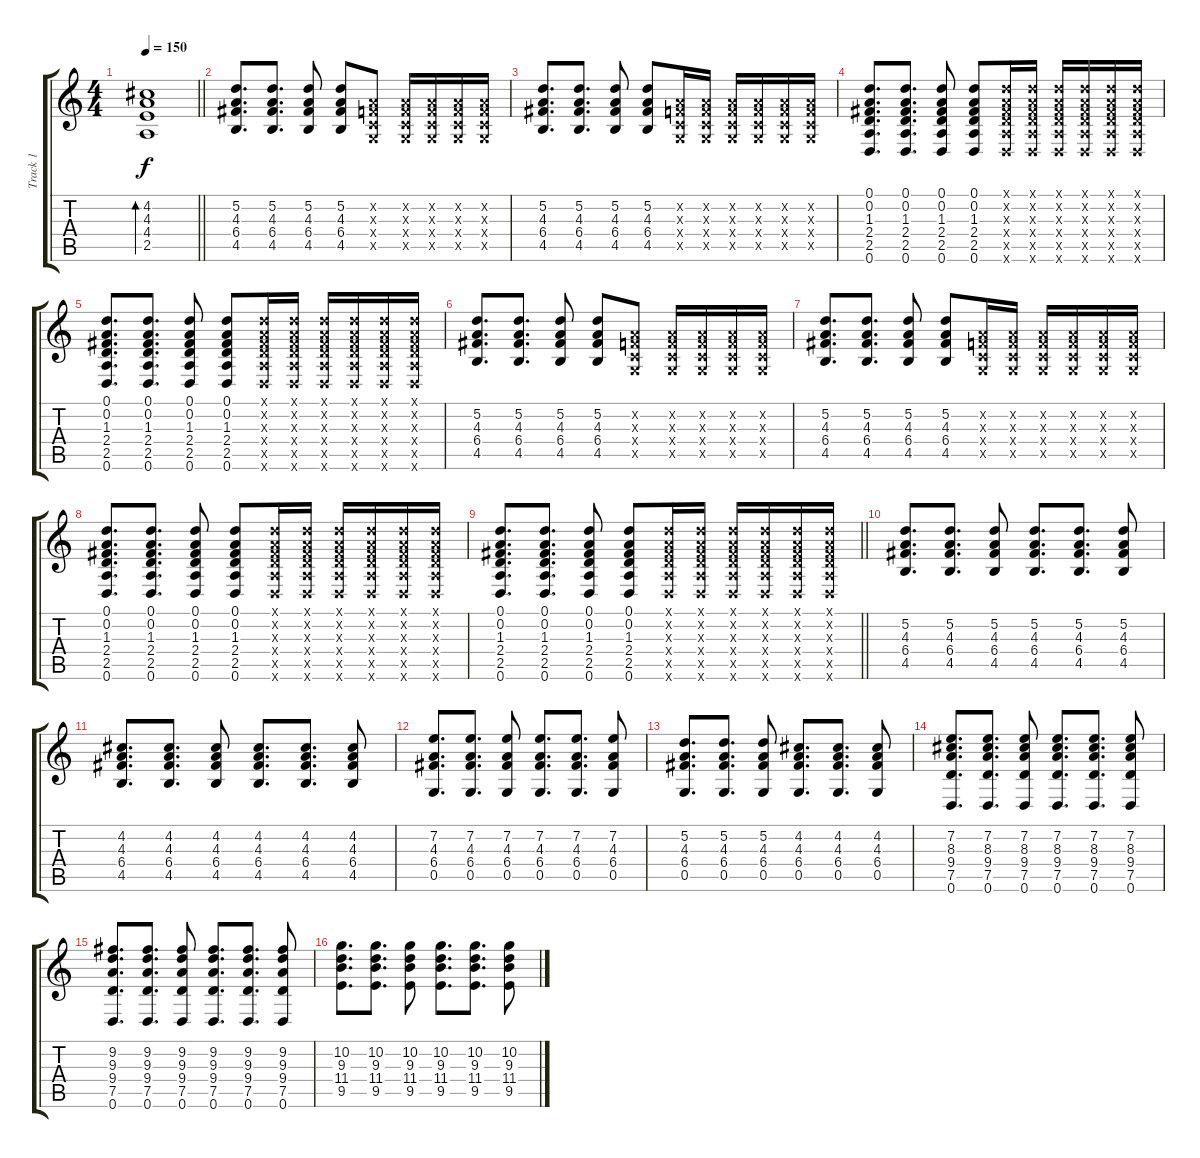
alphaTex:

\track ("Track 1" "Track 1") {instrument electricguitarjazz}
\staff {score tabs}
\tuning (D4 A3 F3 C3 G2 D2) {hide}
\ts (4 4)
\tempo 150
\clef g2
\barLineRight lightlight
\ks c
(4.2 4.3 4.4 2.5).1{bd 120 dy f} |
\section ("" "")
(5.2 4.3 6.4 4.5).8{d instrument distortionguitar} (5.2 4.3 6.4 4.5).8{d} (5.2 4.3 6.4 4.5).8 (5.2 4.3 6.4 4.5).8 (0.2{x} 0.3{x} 0.4{x} 0.5{x}).8 (0.2{x} 0.3{x} 0.4{x} 0.5{x}).16 (0.2{x} 0.3{x} 0.4{x} 0.5{x}).16 (0.2{x} 0.3{x} 0.4{x} 0.5{x}).16 (0.2{x} 0.3{x} 0.4{x} 0.5{x}).16 |
(5.2 4.3 6.4 4.5).8{d} (5.2 4.3 6.4 4.5).8{d} (5.2 4.3 6.4 4.5).8 (5.2 4.3 6.4 4.5).8 (0.2{x} 0.3{x} 0.4{x} 0.5{x}).16 (0.2{x} 0.3{x} 0.4{x} 0.5{x}).16 (0.2{x} 0.3{x} 0.4{x} 0.5{x}).16 (0.2{x} 0.3{x} 0.4{x} 0.5{x}).16 (0.2{x} 0.3{x} 0.4{x} 0.5{x}).16 (0.2{x} 0.3{x} 0.4{x} 0.5{x}).16 |
(0.1 0.2 1.3 2.4 2.5 0.6).8{d} (0.1 0.2 1.3 2.4 2.5 0.6).8{d} (0.1 0.2 1.3 2.4 2.5 0.6).8 (0.1 0.2 1.3 2.4 2.5 0.6).8 (0.1{x} 0.2{x} 1.3{x} 2.4{x} 2.5{x} 0.6{x}).16 (0.1{x} 0.2{x} 1.3{x} 2.4{x} 2.5{x} 0.6{x}).16 (0.1{x} 0.2{x} 1.3{x} 2.4{x} 2.5{x} 0.6{x}).16 (0.1{x} 0.2{x} 1.3{x} 2.4{x} 2.5{x} 0.6{x}).16 (0.1{x} 0.2{x} 1.3{x} 2.4{x} 2.5{x} 0.6{x}).16 (0.1{x} 0.2{x} 1.3{x} 2.4{x} 2.5{x} 0.6{x}).16 |
(0.1 0.2 1.3 2.4 2.5 0.6).8{d} (0.1 0.2 1.3 2.4 2.5 0.6).8{d} (0.1 0.2 1.3 2.4 2.5 0.6).8 (0.1 0.2 1.3 2.4 2.5 0.6).8 (0.1{x} 0.2{x} 1.3{x} 2.4{x} 2.5{x} 0.6{x}).16 (0.1{x} 0.2{x} 1.3{x} 2.4{x} 2.5{x} 0.6{x}).16 (0.1{x} 0.2{x} 1.3{x} 2.4{x} 2.5{x} 0.6{x}).16 (0.1{x} 0.2{x} 1.3{x} 2.4{x} 2.5{x} 0.6{x}).16 (0.1{x} 0.2{x} 1.3{x} 2.4{x} 2.5{x} 0.6{x}).16 (0.1{x} 0.2{x} 1.3{x} 2.4{x} 2.5{x} 0.6{x}).16 |
(5.2 4.3 6.4 4.5).8{d} (5.2 4.3 6.4 4.5).8{d} (5.2 4.3 6.4 4.5).8 (5.2 4.3 6.4 4.5).8 (0.2{x} 0.3{x} 0.4{x} 0.5{x}).8 (0.2{x} 0.3{x} 0.4{x} 0.5{x}).16 (0.2{x} 0.3{x} 0.4{x} 0.5{x}).16 (0.2{x} 0.3{x} 0.4{x} 0.5{x}).16 (0.2{x} 0.3{x} 0.4{x} 0.5{x}).16 |
(5.2 4.3 6.4 4.5).8{d} (5.2 4.3 6.4 4.5).8{d} (5.2 4.3 6.4 4.5).8 (5.2 4.3 6.4 4.5).8 (0.2{x} 0.3{x} 0.4{x} 0.5{x}).16 (0.2{x} 0.3{x} 0.4{x} 0.5{x}).16 (0.2{x} 0.3{x} 0.4{x} 0.5{x}).16 (0.2{x} 0.3{x} 0.4{x} 0.5{x}).16 (0.2{x} 0.3{x} 0.4{x} 0.5{x}).16 (0.2{x} 0.3{x} 0.4{x} 0.5{x}).16 |
(0.1 0.2 1.3 2.4 2.5 0.6).8{d} (0.1 0.2 1.3 2.4 2.5 0.6).8{d} (0.1 0.2 1.3 2.4 2.5 0.6).8 (0.1 0.2 1.3 2.4 2.5 0.6).8 (0.1{x} 0.2{x} 1.3{x} 2.4{x} 2.5{x} 0.6{x}).16 (0.1{x} 0.2{x} 1.3{x} 2.4{x} 2.5{x} 0.6{x}).16 (0.1{x} 0.2{x} 1.3{x} 2.4{x} 2.5{x} 0.6{x}).16 (0.1{x} 0.2{x} 1.3{x} 2.4{x} 2.5{x} 0.6{x}).16 (0.1{x} 0.2{x} 1.3{x} 2.4{x} 2.5{x} 0.6{x}).16 (0.1{x} 0.2{x} 1.3{x} 2.4{x} 2.5{x} 0.6{x}).16 |
\barLineRight lightlight
(0.1 0.2 1.3 2.4 2.5 0.6).8{d} (0.1 0.2 1.3 2.4 2.5 0.6).8{d} (0.1 0.2 1.3 2.4 2.5 0.6).8 (0.1 0.2 1.3 2.4 2.5 0.6).8 (0.1{x} 0.2{x} 1.3{x} 2.4{x} 2.5{x} 0.6{x}).16 (0.1{x} 0.2{x} 1.3{x} 2.4{x} 2.5{x} 0.6{x}).16 (0.1{x} 0.2{x} 1.3{x} 2.4{x} 2.5{x} 0.6{x}).16 (0.1{x} 0.2{x} 1.3{x} 2.4{x} 2.5{x} 0.6{x}).16 (0.1{x} 0.2{x} 1.3{x} 2.4{x} 2.5{x} 0.6{x}).16 (0.1{x} 0.2{x} 1.3{x} 2.4{x} 2.5{x} 0.6{x}).16 |
\section ("" "")
(5.2 4.3 6.4 4.5).8{d} (5.2 4.3 6.4 4.5).8{d} (5.2 4.3 6.4 4.5).8 (5.2 4.3 6.4 4.5).8{d} (5.2 4.3 6.4 4.5).8{d} (5.2 4.3 6.4 4.5).8 |
(4.2 4.3 6.4 4.5).8{d} (4.2 4.3 6.4 4.5).8{d} (4.2 4.3 6.4 4.5).8 (4.2 4.3 6.4 4.5).8{d} (4.2 4.3 6.4 4.5).8{d} (4.2 4.3 6.4 4.5).8 |
(7.2 4.3 6.4 0.5).8{d} (7.2 4.3 6.4 0.5).8{d} (7.2 4.3 6.4 0.5).8 (7.2 4.3 6.4 0.5).8{d} (7.2 4.3 6.4 0.5).8{d} (7.2 4.3 6.4 0.5).8 |
(5.2 4.3 6.4 0.5).8{d} (5.2 4.3 6.4 0.5).8{d} (5.2 4.3 6.4 0.5).8 (4.2 4.3 6.4 0.5).8{d} (4.2 4.3 6.4 0.5).8{d} (4.2 4.3 6.4 0.5).8 |
(7.2 8.3 9.4 7.5 0.6).8{d} (7.2 8.3 9.4 7.5 0.6).8{d} (7.2 8.3 9.4 7.5 0.6).8 (7.2 8.3 9.4 7.5 0.6).8{d} (7.2 8.3 9.4 7.5 0.6).8{d} (7.2 8.3 9.4 7.5 0.6).8 |
(9.2 9.3 9.4 7.5 0.6).8{d} (9.2 9.3 9.4 7.5 0.6).8{d} (9.2 9.3 9.4 7.5 0.6).8 (9.2 9.3 9.4 7.5 0.6).8{d} (9.2 9.3 9.4 7.5 0.6).8{d} (9.2 9.3 9.4 7.5 0.6).8 |
(10.2 9.3 11.4 9.5).8{d} (10.2 9.3 11.4 9.5).8{d} (10.2 9.3 11.4 9.5).8 (10.2 9.3 11.4 9.5).8{d} (10.2 9.3 11.4 9.5).8{d} (10.2 9.3 11.4 9.5).8
